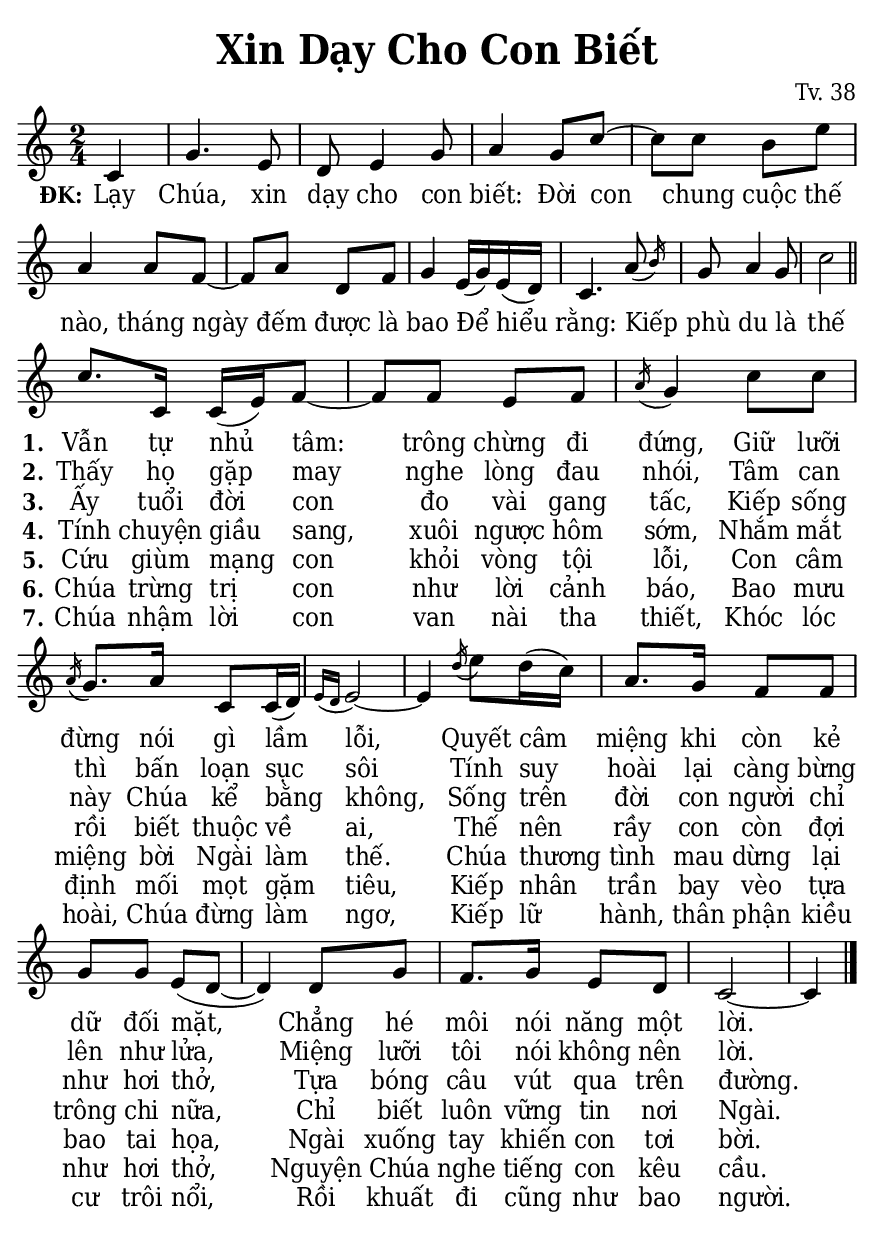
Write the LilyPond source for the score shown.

% Cài đặt chung\
\version "2.22.1"
\include "english.ly"

\header {
  title = \markup { \fontsize #1 "Xin Dạy Cho Con Biết" }
  composer = "Tv. 38"
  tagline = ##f
}

% Nhạc phiên khúc
nhacPhienKhucSop = \relative c' {
  \partial 4 c4 |
  g'4. e8 |
  d e4 g8 |
  a4 g8 c ~ |
  c c b e |
  a,4 a8 f ~ |
  f a d, f |
  g4 e16 (g) e (d) |
  c4.
  \afterGrace a'8 ({
    \override Flag.stroke-style = #"grace"
    b16)}
  \revert Flag.stroke-style
  g8 a4 g8 |
  c2 \bar "||" \break
  
  c8. c,16 c (e) f8 ~ |
  f f e f |
  \slashedGrace { a16 ( } g4) c8 c |
  \slashedGrace { a16 ( } g8.) a16 c,8 c16 (d) |
  \slashedGrace { e16 (d } e2) ~ |
  e4 \slashedGrace { d'16 ( } e8) d16 (c) |
  a8. g16 f8 f |
  g g e (d ~ |
  d4) d8 g |
  f8. g16 e8 d |
  c2 ~ |
  c4 \bar "|."
}

nhacPhienKhucAlto = \relative c' {
  
}

% Lời phiên khúc
loiPhienKhucSop = \lyrics {
  \set stanza = "ĐK:"
  Lạy Chúa, xin dạy cho con biết:
  Đời con chung cuộc thế nào,
  tháng ngày đếm được là bao
  Để hiểu rằng:
  Kiếp phù du là thế
  <<
    {
      \set stanza = "1."
      Vẫn tự nhủ tâm: trông chừng đi đứng,
      Giữ lưỡi đừng nói gì lầm lỗi,
      Quyết câm miệng khi còn kẻ dữ đối mặt,
      Chẳng hé môi nói năng một lời.
    }
    \new Lyrics {
	    \set associatedVoice = "beSop"
	    \set stanza = "2."
	    Thấy họ gặp may nghe lòng đau nhói,
	    Tâm can thì bấn loạn sục sôi
	    Tính suy hoài lại càng bừng lên như lửa,
	    Miệng lưỡi tôi nói không nên lời.
    }
    \new Lyrics {
	    \set associatedVoice = "beSop"
	    \set stanza = "3."
	    Ấy tuổi đời con đo vài gang tấc,
	    Kiếp sống này Chúa kể bằng không,
	    Sống trên đời con người chỉ như hơi thở,
	    Tựa bóng câu vút qua trên đường.
    }
    \new Lyrics {
	    \set associatedVoice = "beSop"
	    \set stanza = "4."
	    Tính chuyện giầu sang,
	    xuôi ngược hôm sớm,
	    Nhắm mắt rồi biết thuộc về ai,
	    Thế nên rầy con còn đợi trông chi nữa,
	    Chỉ biết luôn vững tin nơi Ngài.
    }
    \new Lyrics {
	    \set associatedVoice = "beSop"
	    \set stanza = "5."
	    Cứu giùm mạng con khỏi vòng tội lỗi,
	    Con câm miệng bời Ngài làm thế.
	    Chúa thương tình mau dừng lại bao tai họa,
	    Ngài xuống tay khiến con tơi bời.
    }
    \new Lyrics {
	    \set associatedVoice = "beSop"
	    \set stanza = "6."
	    Chúa trừng trị con như lời cảnh báo,
	    Bao mưu định mối mọt gặm tiêu,
	    Kiếp nhân trần bay vèo tựa như hơi thở,
	    Nguyện Chúa nghe tiếng con kêu cầu.
    }
    \new Lyrics {
	    \set associatedVoice = "beSop"
	    \set stanza = "7."
	    Chúa nhậm lời con van nài tha thiết,
	    Khóc lóc hoài, Chúa đừng làm ngơ,
	    Kiếp lữ hành, thân phận kiều cư trôi nổi,
	    Rồi khuất đi cũng như bao người.
    }
  >>
}

% Dàn trang
\paper {
  #(set-paper-size "a5")
  top-margin = 3\mm
  bottom-margin = 3\mm
  left-margin = 3\mm
  right-margin = 3\mm
  indent = #0
  #(define fonts
	 (make-pango-font-tree "Deja Vu Serif Condensed"
	 		       "Deja Vu Serif Condensed"
			       "Deja Vu Serif Condensed"
			       (/ 20 20)))
  print-page-number = ##f
  page-count = #1
}

TongNhip = {
  \key c \major \time 2/4
  \set Timing.beamExceptions = #'()
  \set Timing.baseMoment = #(ly:make-moment 1/4)
}

% Đổi kích thước nốt cho bè phụ
notBePhu =
#(define-music-function (font-size music) (number? ly:music?)
   (for-some-music
     (lambda (m)
       (if (music-is-of-type? m 'rhythmic-event)
           (begin
             (set! (ly:music-property m 'tweaks)
                   (cons `(font-size . ,font-size)
                         (ly:music-property m 'tweaks)))
             #t)
           #f))
     music)
   music)

\score {
  \new ChoirStaff <<
    \new Staff \with {
        \consists "Merge_rests_engraver"
        printPartCombineTexts = ##f
      }
      <<
      \new Voice \TongNhip \partCombine 
        \nhacPhienKhucSop
        \notBePhu -3 { \nhacPhienKhucAlto }
      \new NullVoice = beSop \nhacPhienKhucSop
      \new Lyrics \lyricsto beSop \loiPhienKhucSop
      >>
  >>
  \layout {
    \override Lyrics.LyricSpace.minimum-distance = #0.7
    \override Score.BarNumber.break-visibility = ##(#f #f #f)
    \override Score.SpacingSpanner.uniform-stretching = ##t
  } 
}
